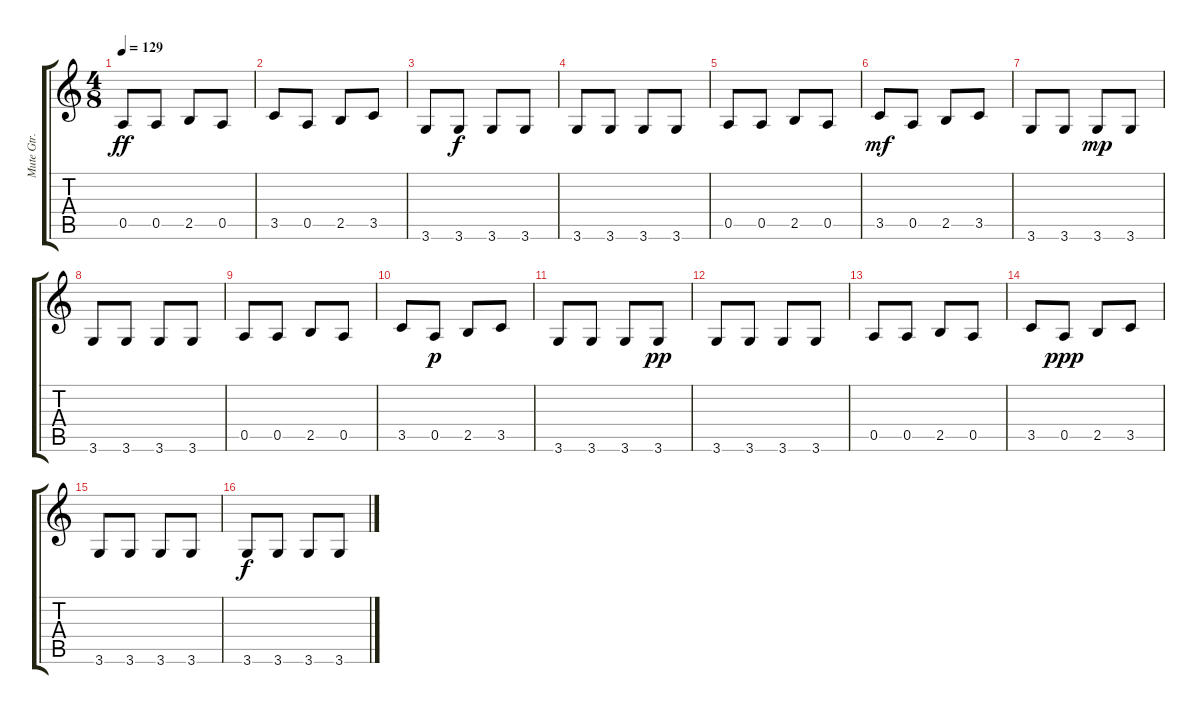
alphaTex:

\track ("Mute Gtr." "Mute Gtr.") {instrument electricguitarmuted}
\staff {score tabs}
\tuning (E4 B3 G3 D3 A2 E2) {hide}
\ts (4 8)
\tempo 129
\clef g2
\ks c
0.5.8{dy ff} 0.5.8 2.5.8 0.5.8 |
3.5.8 0.5.8 2.5.8 3.5.8 |
3.6.8 3.6.8{dy f} 3.6.8 3.6.8 |
3.6.8 3.6.8 3.6.8 3.6.8 |
0.5.8 0.5.8 2.5.8 0.5.8 |
3.5.8{dy mf} 0.5.8 2.5.8 3.5.8 |
3.6.8 3.6.8 3.6.8{dy mp} 3.6.8 |
3.6.8 3.6.8 3.6.8 3.6.8 |
0.5.8 0.5.8 2.5.8 0.5.8 |
3.5.8 0.5.8{dy p} 2.5.8 3.5.8 |
3.6.8 3.6.8 3.6.8 3.6.8{dy pp} |
3.6.8 3.6.8 3.6.8 3.6.8 |
0.5.8 0.5.8 2.5.8 0.5.8 |
3.5.8 0.5.8{dy ppp} 2.5.8 3.5.8 |
3.6.8 3.6.8 3.6.8 3.6.8 |
3.6.8{dy f} 3.6.8 3.6.8 3.6.8
